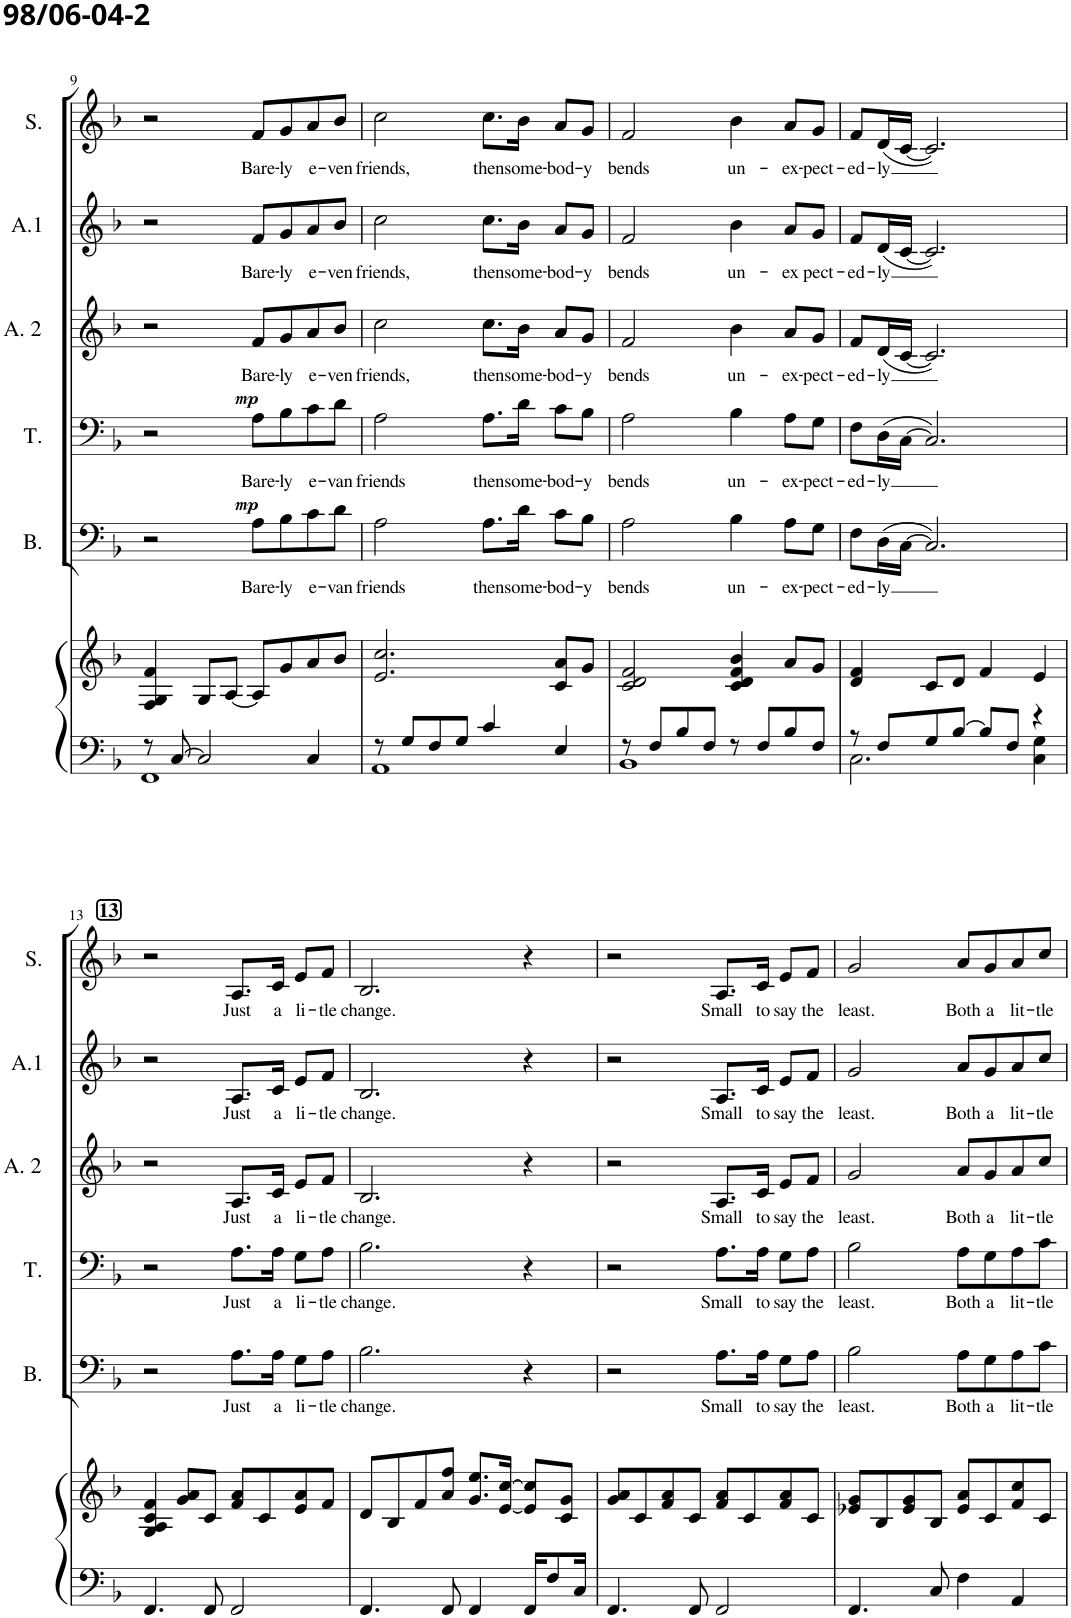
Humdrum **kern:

**kern	**kern	**kern	**text	**dynam	**kern	**text	**dynam	**kern	**text	**kern	**text	**kern	**text
*part6	*part6	*part5	*part5	*part5	*part4	*part4	*part4	*part3	*part3	*part2	*part2	*part1	*part1
*staff7	*staff6	*staff5	*staff5	*staff5	*staff4	*staff4	*staff4	*staff3	*staff3	*staff2	*staff2	*staff1	*staff1
*I"Piano	*	*I"Bass	*	*	*I"Tenor	*	*	*I"Alto 2	*	*I"Alto 1	*	*I"Soprano	*
*I'Pno	*	*I'B.	*	*	*I'T.	*	*	*I'A. 2	*	*I'A.1	*	*I'S.	*
!!LO:PB:g=z
*clefF4	*clefG2	*clefF4	*	*	*clefF4	*	*	*clefG2	*	*clefG2	*	*clefG2	*
*k[b-]	*k[b-]	*k[b-]	*	*	*k[b-]	*	*	*k[b-]	*	*k[b-]	*	*k[b-]	*
*M4/4	*M4/4	*M4/4	*	*	*M4/4	*	*	*M4/4	*	*M4/4	*	*M4/4	*
=9	=9	=9	=9	=9	=9	=9	=9	=9	=9	=9	=9	=9	=9
*^	*	*	*	*	*	*	*	*	*	*	*	*	*
8r	1FF	4F/ 4G/ 4f/	2r	.	.	2r	.	.	2r	.	2r	.	2r	.
[8C/	.	.	.	.	.	.	.	.	.	.	.	.	.	.
2C/]	.	8G/L	.	.	.	.	.	.	.	.	.	.	.	.
.	.	[8A/J	.	.	.	.	.	.	.	.	.	.	.	.
!	!	!	!	!LO:LY:b	!LO:DY:a	!	!LO:LY:b	!LO:DY:a	!	!LO:LY:b	!	!LO:LY:b	!	!LO:LY:b
.	.	8A/L]	8A\L	Bare-	mp	8A\L	Bare-	mp	8f/L	Bare-	8f/L	Bare-	8f/L	Bare-
!	!	!	!	!LO:LY:b	!	!	!LO:LY:b	!	!	!LO:LY:b	!	!LO:LY:b	!	!LO:LY:b
.	.	8g/	8B-\	-ly	.	8B-\	-ly	.	8g/	-ly	8g/	-ly	8g/	-ly
!	!	!	!	!LO:LY:b	!	!	!LO:LY:b	!	!	!LO:LY:b	!	!LO:LY:b	!	!LO:LY:b
4C/	.	8a/	8c\	e-	.	8c\	e-	.	8a/	e-	8a/	e-	8a/	e-
!	!	!	!	!LO:LY:b	!	!	!LO:LY:b	!	!	!LO:LY:b	!	!LO:LY:b	!	!LO:LY:b
.	.	8b-/J	8d\J	-van	.	8d\J	-van	.	8b-/J	-ven	8b-/J	-ven	8b-/J	-ven
=10	=10	=10	=10	=10	=10	=10	=10	=10	=10	=10	=10	=10	=10	=10
!	!	!	!	!LO:LY:b	!	!	!LO:LY:b	!	!	!LO:LY:b	!	!LO:LY:b	!	!LO:LY:b
8r	1AA	2.e/ 2.cc/	2A\	friends	.	2A\	friends	.	2cc\	friends,	2cc\	friends,	2cc\	friends,
8G/L	.	.	.	.	.	.	.	.	.	.	.	.	.	.
8F/	.	.	.	.	.	.	.	.	.	.	.	.	.	.
8G/J	.	.	.	.	.	.	.	.	.	.	.	.	.	.
!	!	!	!	!LO:LY:b	!	!	!LO:LY:b	!	!	!LO:LY:b	!	!LO:LY:b	!	!LO:LY:b
4c/	.	.	8.A\L	then	.	8.A\L	then	.	8.cc\L	then	8.cc\L	then	8.cc\L	then
!	!	!	!	!LO:LY:b	!	!	!LO:LY:b	!	!	!LO:LY:b	!	!LO:LY:b	!	!LO:LY:b
.	.	.	16d\Jk	some-	.	16d\Jk	some-	.	16b-\Jk	some-	16b-\Jk	some-	16b-\Jk	some-
!	!	!	!	!LO:LY:b	!	!	!LO:LY:b	!	!	!LO:LY:b	!	!LO:LY:b	!	!LO:LY:b
4E/	.	8c/ 8a/L	8c\L	-bod-	.	8c\L	-bod-	.	8a/L	-bod-	8a/L	-bod-	8a/L	-bod-
!	!	!	!	!LO:LY:b	!	!	!LO:LY:b	!	!	!LO:LY:b	!	!LO:LY:b	!	!LO:LY:b
.	.	8g/J	8B-\J	-y	.	8B-\J	-y	.	8g/J	-y	8g/J	-y	8g/J	-y
=11	=11	=11	=11	=11	=11	=11	=11	=11	=11	=11	=11	=11	=11	=11
!	!	!	!	!LO:LY:b	!	!	!LO:LY:b	!	!	!LO:LY:b	!	!LO:LY:b	!	!LO:LY:b
8r	1BB-	2c/ 2d/ 2f/	2A\	bends	.	2A\	bends	.	2f/	bends	2f/	bends	2f/	bends
8F/L	.	.	.	.	.	.	.	.	.	.	.	.	.	.
8B-/	.	.	.	.	.	.	.	.	.	.	.	.	.	.
8F/J	.	.	.	.	.	.	.	.	.	.	.	.	.	.
!	!	!	!	!LO:LY:b	!	!	!LO:LY:b	!	!	!LO:LY:b	!	!LO:LY:b	!	!LO:LY:b
8r	.	4c/ 4d/ 4f/ 4b-/	4B-\	un-	.	4B-\	un-	.	4b-\	un-	4b-\	un-	4b-\	un-
8F/L	.	.	.	.	.	.	.	.	.	.	.	.	.	.
!	!	!	!	!LO:LY:b	!	!	!LO:LY:b	!	!	!LO:LY:b	!	!LO:LY:b	!	!LO:LY:b
8B-/	.	8a/L	8A\L	-ex-	.	8A\L	-ex-	.	8a/L	-ex-	8a/L	-ex	8a/L	-ex-
!	!	!	!	!LO:LY:b	!	!	!LO:LY:b	!	!	!LO:LY:b	!	!LO:LY:b	!	!LO:LY:b
8F/J	.	8g/J	8G\J	-pect-	.	8G\J	-pect-	.	8g/J	-pect-	8g/J	-pect-	8g/J	-pect-
=12	=12	=12	=12	=12	=12	=12	=12	=12	=12	=12	=12	=12	=12	=12
!	!	!	!	!LO:LY:b	!	!	!LO:LY:b	!	!	!LO:LY:b	!	!LO:LY:b	!	!LO:LY:b
8r	2.C\	4d/ 4f/	8F\L	-ed-	.	8F\L	-ed-	.	8f/L	-ed-	8f/L	-ed-	8f/L	-ed-
!	!	!	!	!LO:LY:b	!	!	!LO:LY:b	!	!	!LO:LY:b	!	!LO:LY:b	!	!LO:LY:b
8F/L	.	.	(16D\L	-ly	.	(16D\L	-ly	.	(16d/L	-ly	(16d/L	-ly	(16d/L	-ly
.	.	.	[16C\JJ	.	.	[16C\JJ	.	.	[16c/JJ	.	[16c/JJ	.	[16c/JJ	.
8G/	.	8c/L	2.C/])	.	.	2.C/])	.	.	2.c/])	.	2.c/])	.	2.c/])	.
[8B-/J	.	8d/J	.	.	.	.	.	.	.	.	.	.	.	.
8B-/L]	.	4f/	.	.	.	.	.	.	.	.	.	.	.	.
8F/J	.	.	.	.	.	.	.	.	.	.	.	.	.	.
4r	4C\ 4G\	4e/	.	.	.	.	.	.	.	.	.	.	.	.
*v	*v	*	*	*	*	*	*	*	*	*	*	*	*	*
!!LO:LB:g=z
!!LO:REH:place=s1:a:B:cj:fs=11:t=13
=13	=13	=13	=13	=13	=13	=13	=13	=13	=13	=13	=13	=13	=13
4.FF/	4G/ 4A/ 4c/ 4f/	2r	.	.	2r	.	.	2r	.	2r	.	2r	.
.	8g/ 8a/L	.	.	.	.	.	.	.	.	.	.	.	.
8FF/	8c/J	.	.	.	.	.	.	.	.	.	.	.	.
!	!	!	!LO:LY:b	!	!	!LO:LY:b	!	!	!LO:LY:b	!	!LO:LY:b	!	!LO:LY:b
2FF/	8f/ 8a/L	8.A\L	Just	.	8.A\L	Just	.	8.A/L	Just	8.A/L	Just	8.A/L	Just
.	8c/	.	.	.	.	.	.	.	.	.	.	.	.
!	!	!	!LO:LY:b	!	!	!LO:LY:b	!	!	!LO:LY:b	!	!LO:LY:b	!	!LO:LY:b
.	.	16A\Jk	a	.	16A\Jk	a	.	16c/Jk	a	16c/Jk	a	16c/Jk	a
!	!	!	!LO:LY:b	!	!	!LO:LY:b	!	!	!LO:LY:b	!	!LO:LY:b	!	!LO:LY:b
.	8e/ 8a/	8G\L	li-	.	8G\L	li-	.	8e/L	li-	8e/L	li-	8e/L	li-
!	!	!	!LO:LY:b	!	!	!LO:LY:b	!	!	!LO:LY:b	!	!LO:LY:b	!	!LO:LY:b
.	8f/J	8A\J	-tle	.	8A\J	-tle	.	8f/J	-tle	8f/J	-tle	8f/J	-tle
=14	=14	=14	=14	=14	=14	=14	=14	=14	=14	=14	=14	=14	=14
!	!	!	!LO:LY:b	!	!	!LO:LY:b	!	!	!LO:LY:b	!	!LO:LY:b	!	!LO:LY:b
4.FF/	8d/L	2.B-\	change.	.	2.B-\	change.	.	2.B-/	change.	2.B-/	change.	2.B-/	change.
.	8B-/	.	.	.	.	.	.	.	.	.	.	.	.
.	8f/	.	.	.	.	.	.	.	.	.	.	.	.
8FF/	8a/ 8ff/J	.	.	.	.	.	.	.	.	.	.	.	.
4FF/	8.g/ 8.ee/L	.	.	.	.	.	.	.	.	.	.	.	.
.	[16e/ [16cc/Jk	.	.	.	.	.	.	.	.	.	.	.	.
16FF/KL	8e/] 8cc/]L	4r	.	.	4r	.	.	4r	.	4r	.	4r	.
8F/	.	.	.	.	.	.	.	.	.	.	.	.	.
.	8c/ 8g/J	.	.	.	.	.	.	.	.	.	.	.	.
16C/Jk	.	.	.	.	.	.	.	.	.	.	.	.	.
=15	=15	=15	=15	=15	=15	=15	=15	=15	=15	=15	=15	=15	=15
4.FF/	8g/ 8a/L	2r	.	.	2r	.	.	2r	.	2r	.	2r	.
.	8c/	.	.	.	.	.	.	.	.	.	.	.	.
.	8f/ 8a/	.	.	.	.	.	.	.	.	.	.	.	.
8FF/	8c/J	.	.	.	.	.	.	.	.	.	.	.	.
!	!	!	!LO:LY:b	!	!	!LO:LY:b	!	!	!LO:LY:b	!	!LO:LY:b	!	!LO:LY:b
2FF/	8f/ 8a/L	8.A\L	Small	.	8.A\L	Small	.	8.A/L	Small	8.A/L	Small	8.A/L	Small
.	8c/	.	.	.	.	.	.	.	.	.	.	.	.
!	!	!	!LO:LY:b	!	!	!LO:LY:b	!	!	!LO:LY:b	!	!LO:LY:b	!	!LO:LY:b
.	.	16A\Jk	to	.	16A\Jk	to	.	16c/Jk	to	16c/Jk	to	16c/Jk	to
!	!	!	!LO:LY:b	!	!	!LO:LY:b	!	!	!LO:LY:b	!	!LO:LY:b	!	!LO:LY:b
.	8f/ 8a/	8G\L	say	.	8G\L	say	.	8e/L	say	8e/L	say	8e/L	say
!	!	!	!LO:LY:b	!	!	!LO:LY:b	!	!	!LO:LY:b	!	!LO:LY:b	!	!LO:LY:b
.	8c/J	8A\J	the	.	8A\J	the	.	8f/J	the	8f/J	the	8f/J	the
=16	=16	=16	=16	=16	=16	=16	=16	=16	=16	=16	=16	=16	=16
!	!	!	!LO:LY:b	!	!	!LO:LY:b	!	!	!LO:LY:b	!	!LO:LY:b	!	!LO:LY:b
4.FF/	8e-X/ 8g/L	2B-\	least.	.	2B-\	least.	.	2g/	least.	2g/	least.	2g/	least.
.	8B-/	.	.	.	.	.	.	.	.	.	.	.	.
.	8e-/ 8g/	.	.	.	.	.	.	.	.	.	.	.	.
8C/	8B-/J	.	.	.	.	.	.	.	.	.	.	.	.
!	!	!	!LO:LY:b	!	!	!LO:LY:b	!	!	!LO:LY:b	!	!LO:LY:b	!	!LO:LY:b
4F\	8e-/ 8a/L	8A\L	Both	.	8A\L	Both	.	8a/L	Both	8a/L	Both	8a/L	Both
!	!	!	!LO:LY:b	!	!	!LO:LY:b	!	!	!LO:LY:b	!	!LO:LY:b	!	!LO:LY:b
.	8c/	8G\	a	.	8G\	a	.	8g/	a	8g/	a	8g/	a
!	!	!	!LO:LY:b	!	!	!LO:LY:b	!	!	!LO:LY:b	!	!LO:LY:b	!	!LO:LY:b
4AA/	8f/ 8cc/	8A\	lit-	.	8A\	lit-	.	8a/	lit-	8a/	lit-	8a/	lit-
!	!	!	!LO:LY:b	!	!	!LO:LY:b	!	!	!LO:LY:b	!	!LO:LY:b	!	!LO:LY:b
.	8c/J	8c\J	-tle	.	8c\J	-tle	.	8cc/J	-tle	8cc/J	-tle	8cc/J	-tle
=	=	=	=	=	=	=	=	=	=	=	=	=	=
*-	*-	*-	*-	*-	*-	*-	*-	*-	*-	*-	*-	*-	*-
